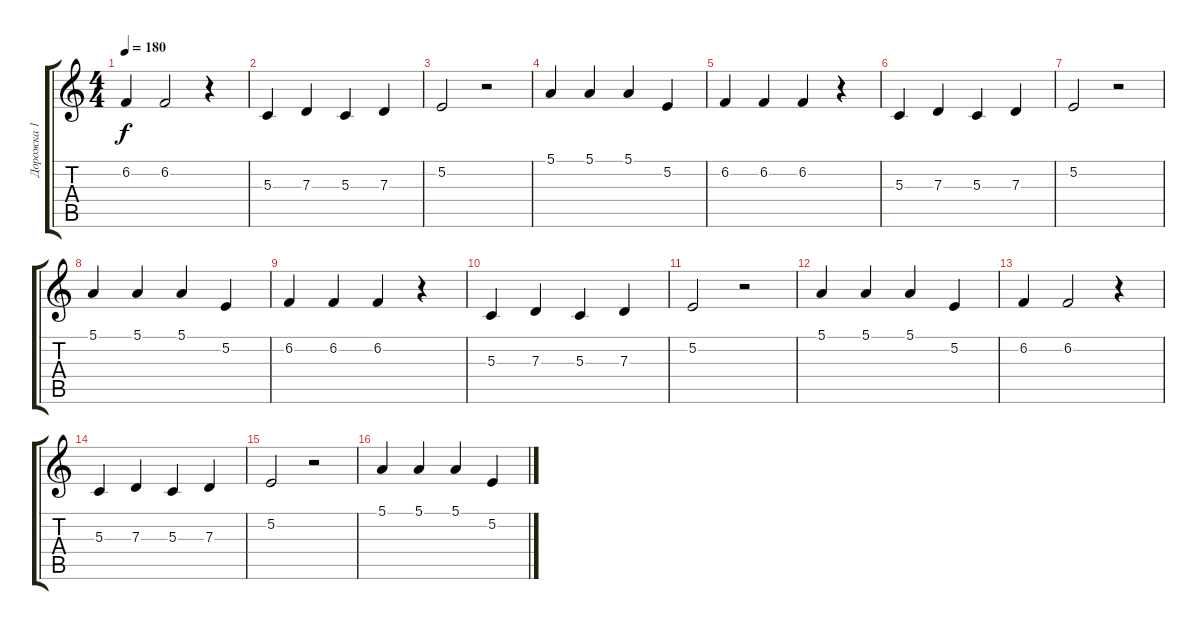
\track ("Дорожка 1" "Дорожка 1") {instrument acousticgrandpiano}
\staff {score tabs}
\tuning (E4 B3 G3 D3 A2 E2) {hide}
\ts (4 4)
\tempo 180
\clef g2
\ks c
6.2.4{dy f} 6.2.2 r.4 |
5.3.4 7.3.4 5.3.4 7.3.4 |
5.2.2 r.2 |
5.1.4 5.1.4 5.1.4 5.2.4 |
6.2.4 6.2.4 6.2.4 r.4 |
5.3.4 7.3.4 5.3.4 7.3.4 |
5.2.2 r.2 |
5.1.4 5.1.4 5.1.4 5.2.4 |
6.2.4 6.2.4 6.2.4 r.4 |
5.3.4 7.3.4 5.3.4 7.3.4 |
5.2.2 r.2 |
5.1.4 5.1.4 5.1.4 5.2.4 |
6.2.4 6.2.2 r.4 |
5.3.4 7.3.4 5.3.4 7.3.4 |
5.2.2 r.2 |
5.1.4 5.1.4 5.1.4 5.2.4
